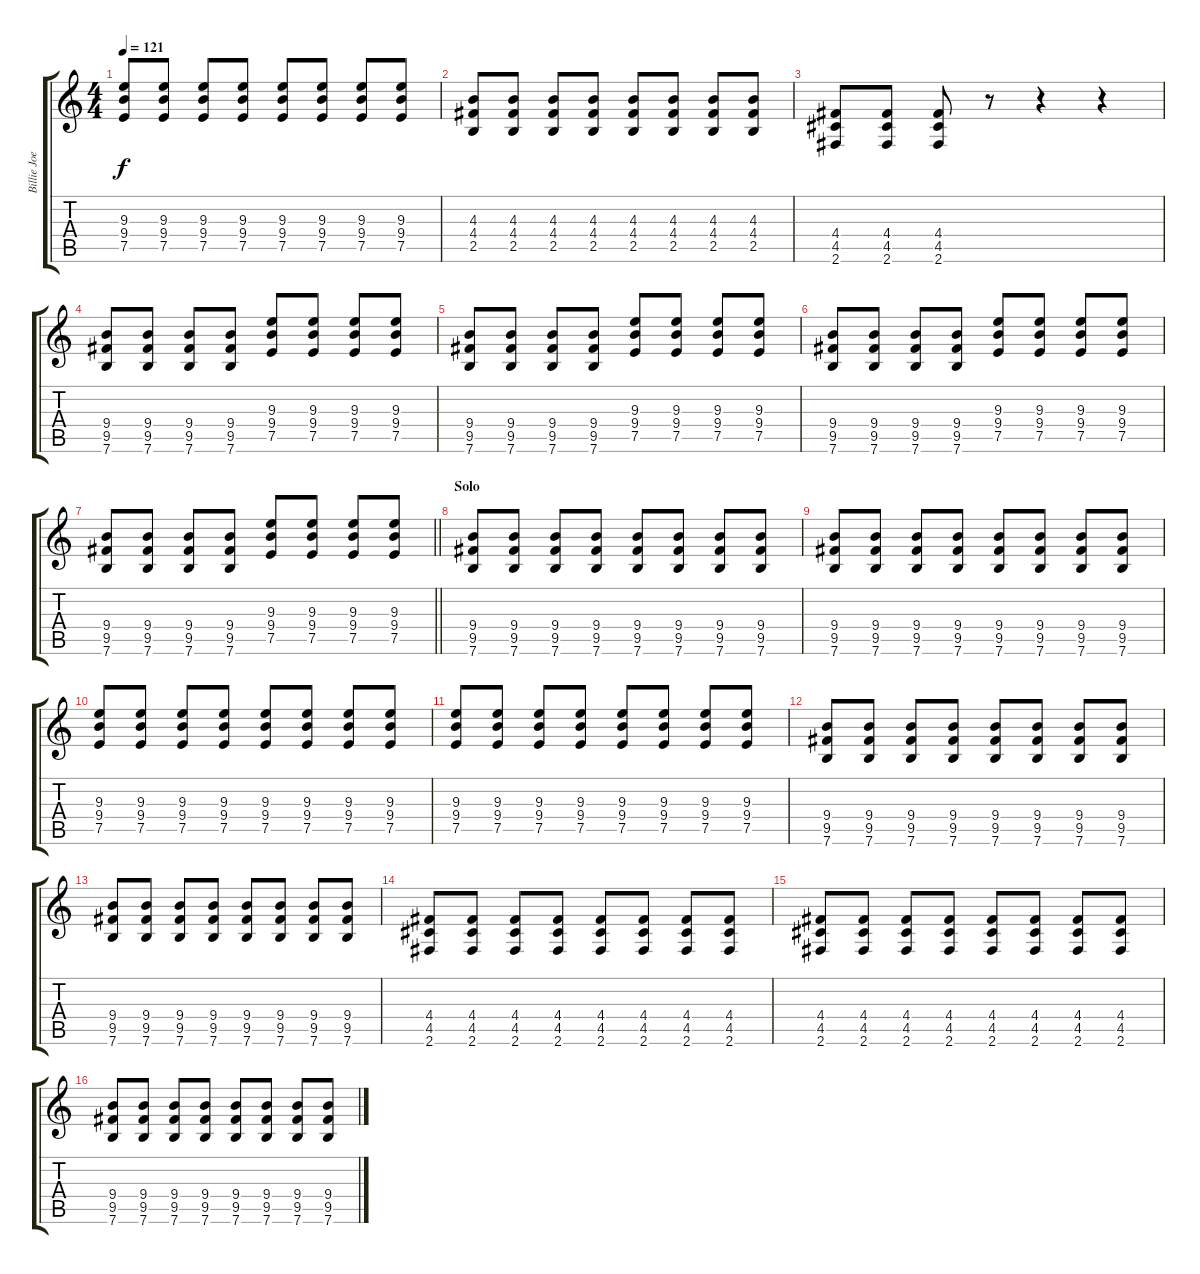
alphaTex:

\track ("Billie Joe Armstrong - Guitar" "Billie Joe") {instrument distortionguitar}
\staff {score tabs}
\tuning (E4 B3 G3 D3 A2 E2) {hide}
\ts (4 4)
\tempo 121
\clef g2
\ks c
(9.3 9.4 7.5).8{dy f} (9.3 9.4 7.5).8 (9.3 9.4 7.5).8 (9.3 9.4 7.5).8 (9.3 9.4 7.5).8 (9.3 9.4 7.5).8 (9.3 9.4 7.5).8 (9.3 9.4 7.5).8 |
(4.3 4.4 2.5).8 (4.3 4.4 2.5).8 (4.3 4.4 2.5).8 (4.3 4.4 2.5).8 (4.3 4.4 2.5).8 (4.3 4.4 2.5).8 (4.3 4.4 2.5).8 (4.3 4.4 2.5).8 |
(4.4 4.5 2.6).8 (4.4 4.5 2.6).8 (4.4 4.5 2.6).8 r.8 r.4 r.4 |
(9.4 9.5 7.6).8 (9.4 9.5 7.6).8 (9.4 9.5 7.6).8 (9.4 9.5 7.6).8 (9.3 9.4 7.5).8 (9.3 9.4 7.5).8 (9.3 9.4 7.5).8 (9.3 9.4 7.5).8 |
(9.4 9.5 7.6).8 (9.4 9.5 7.6).8 (9.4 9.5 7.6).8 (9.4 9.5 7.6).8 (9.3 9.4 7.5).8 (9.3 9.4 7.5).8 (9.3 9.4 7.5).8 (9.3 9.4 7.5).8 |
(9.4 9.5 7.6).8 (9.4 9.5 7.6).8 (9.4 9.5 7.6).8 (9.4 9.5 7.6).8 (9.3 9.4 7.5).8 (9.3 9.4 7.5).8 (9.3 9.4 7.5).8 (9.3 9.4 7.5).8 |
\barLineRight lightlight
(9.4 9.5 7.6).8 (9.4 9.5 7.6).8 (9.4 9.5 7.6).8 (9.4 9.5 7.6).8 (9.3 9.4 7.5).8 (9.3 9.4 7.5).8 (9.3 9.4 7.5).8 (9.3 9.4 7.5).8 |
\section ("" "Solo")
(9.4 9.5 7.6).8 (9.4 9.5 7.6).8 (9.4 9.5 7.6).8 (9.4 9.5 7.6).8 (9.4 9.5 7.6).8 (9.4 9.5 7.6).8 (9.4 9.5 7.6).8 (9.4 9.5 7.6).8 |
(9.4 9.5 7.6).8 (9.4 9.5 7.6).8 (9.4 9.5 7.6).8 (9.4 9.5 7.6).8 (9.4 9.5 7.6).8 (9.4 9.5 7.6).8 (9.4 9.5 7.6).8 (9.4 9.5 7.6).8 |
(9.3 9.4 7.5).8 (9.3 9.4 7.5).8 (9.3 9.4 7.5).8 (9.3 9.4 7.5).8 (9.3 9.4 7.5).8 (9.3 9.4 7.5).8 (9.3 9.4 7.5).8 (9.3 9.4 7.5).8 |
(9.3 9.4 7.5).8 (9.3 9.4 7.5).8 (9.3 9.4 7.5).8 (9.3 9.4 7.5).8 (9.3 9.4 7.5).8 (9.3 9.4 7.5).8 (9.3 9.4 7.5).8 (9.3 9.4 7.5).8 |
(9.4 9.5 7.6).8 (9.4 9.5 7.6).8 (9.4 9.5 7.6).8 (9.4 9.5 7.6).8 (9.4 9.5 7.6).8 (9.4 9.5 7.6).8 (9.4 9.5 7.6).8 (9.4 9.5 7.6).8 |
(9.4 9.5 7.6).8 (9.4 9.5 7.6).8 (9.4 9.5 7.6).8 (9.4 9.5 7.6).8 (9.4 9.5 7.6).8 (9.4 9.5 7.6).8 (9.4 9.5 7.6).8 (9.4 9.5 7.6).8 |
(4.4 4.5 2.6).8 (4.4 4.5 2.6).8 (4.4 4.5 2.6).8 (4.4 4.5 2.6).8 (4.4 4.5 2.6).8 (4.4 4.5 2.6).8 (4.4 4.5 2.6).8 (4.4 4.5 2.6).8 |
(4.4 4.5 2.6).8 (4.4 4.5 2.6).8 (4.4 4.5 2.6).8 (4.4 4.5 2.6).8 (4.4 4.5 2.6).8 (4.4 4.5 2.6).8 (4.4 4.5 2.6).8 (4.4 4.5 2.6).8 |
(9.4 9.5 7.6).8 (9.4 9.5 7.6).8 (9.4 9.5 7.6).8 (9.4 9.5 7.6).8 (9.4 9.5 7.6).8 (9.4 9.5 7.6).8 (9.4 9.5 7.6).8 (9.4 9.5 7.6).8
